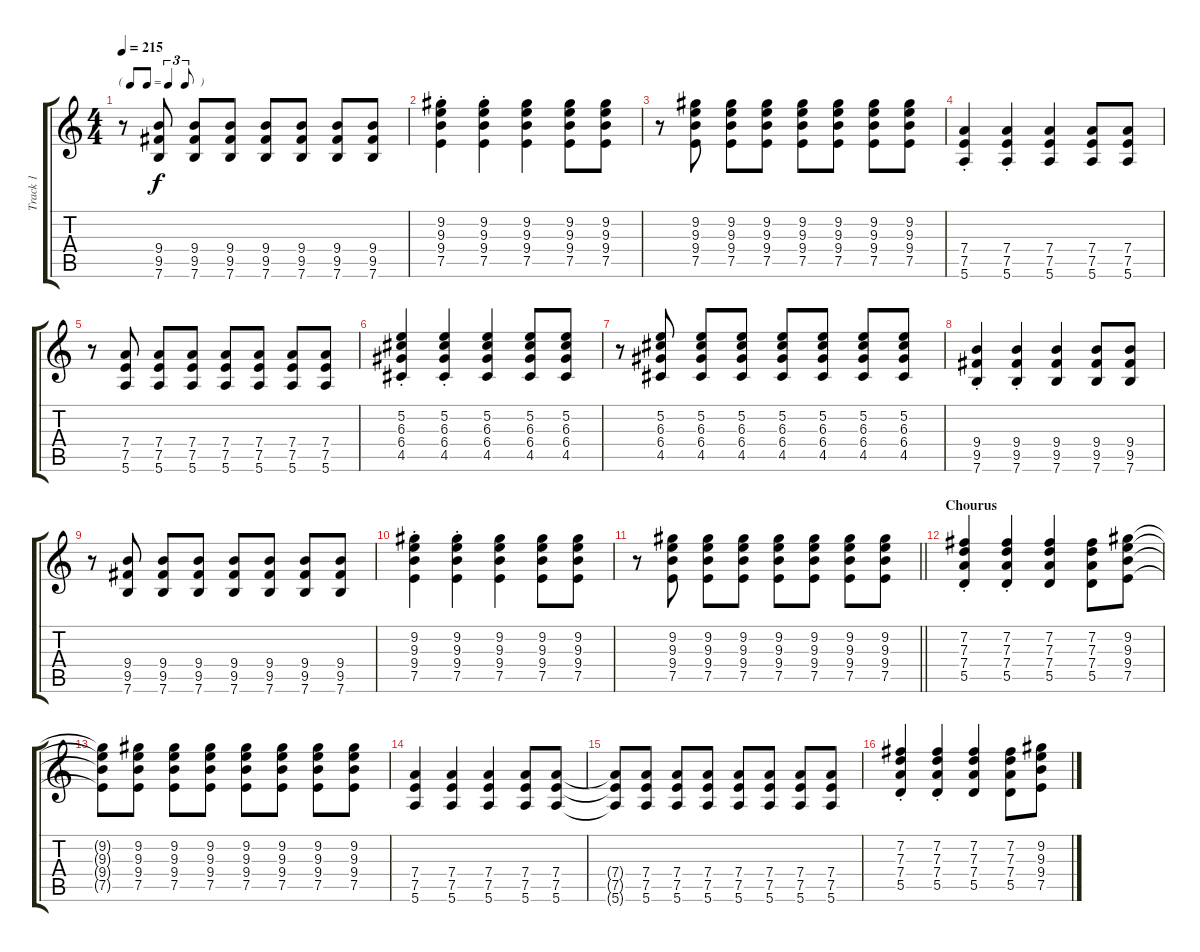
\track ("Track 1" "Track 1") {instrument distortionguitar}
\staff {score tabs}
\tuning (E4 B3 G3 D3 A2 E2) {hide}
\ts (4 4)
\tf triplet8th
\tempo 215
\clef g2
\ks c
r.8{dy f} (9.4 9.5 7.6).8 (9.4 9.5 7.6).8 (9.4 9.5 7.6).8 (9.4 9.5 7.6).8 (9.4 9.5 7.6).8 (9.4 9.5 7.6).8 (9.4 9.5 7.6).8 |
(9.2{st} 9.3{st} 9.4{st} 7.5{st}).4 (9.2{st} 9.3{st} 9.4{st} 7.5{st}).4 (9.2 9.3 9.4 7.5).4 (9.2 9.3 9.4 7.5).8 (9.2 9.3 9.4 7.5).8 |
r.8 (9.2 9.3 9.4 7.5).8 (9.2 9.3 9.4 7.5).8 (9.2 9.3 9.4 7.5).8 (9.2 9.3 9.4 7.5).8 (9.2 9.3 9.4 7.5).8 (9.2 9.3 9.4 7.5).8 (9.2 9.3 9.4 7.5).8 |
(7.4{st} 7.5{st} 5.6{st}).4 (7.4{st} 7.5{st} 5.6{st}).4 (7.4 7.5 5.6).4 (7.4 7.5 5.6).8 (7.4 7.5 5.6).8 |
r.8 (7.4 7.5 5.6).8 (7.4 7.5 5.6).8 (7.4 7.5 5.6).8 (7.4 7.5 5.6).8 (7.4 7.5 5.6).8 (7.4 7.5 5.6).8 (7.4 7.5 5.6).8 |
(5.2{st} 6.3{st} 6.4{st} 4.5{st}).4 (5.2{st} 6.3{st} 6.4{st} 4.5{st}).4 (5.2 6.3 6.4 4.5).4 (5.2 6.3 6.4 4.5).8 (5.2 6.3 6.4 4.5).8 |
r.8 (5.2 6.3 6.4 4.5).8 (5.2 6.3 6.4 4.5).8 (5.2 6.3 6.4 4.5).8 (5.2 6.3 6.4 4.5).8 (5.2 6.3 6.4 4.5).8 (5.2 6.3 6.4 4.5).8 (5.2 6.3 6.4 4.5).8 |
(9.4{st} 9.5{st} 7.6{st}).4 (9.4{st} 9.5{st} 7.6{st}).4 (9.4 9.5 7.6).4 (9.4 9.5 7.6).8 (9.4 9.5 7.6).8 |
r.8 (9.4 9.5 7.6).8 (9.4 9.5 7.6).8 (9.4 9.5 7.6).8 (9.4 9.5 7.6).8 (9.4 9.5 7.6).8 (9.4 9.5 7.6).8 (9.4 9.5 7.6).8 |
(9.2{st} 9.3{st} 9.4{st} 7.5{st}).4 (9.2{st} 9.3{st} 9.4{st} 7.5{st}).4 (9.2 9.3 9.4 7.5).4 (9.2 9.3 9.4 7.5).8 (9.2 9.3 9.4 7.5).8 |
\barLineRight lightlight
r.8 (9.2 9.3 9.4 7.5).8 (9.2 9.3 9.4 7.5).8 (9.2 9.3 9.4 7.5).8 (9.2 9.3 9.4 7.5).8 (9.2 9.3 9.4 7.5).8 (9.2 9.3 9.4 7.5).8 (9.2 9.3 9.4 7.5).8 |
\section ("" "Chourus")
(7.2{st} 7.3{st} 7.4{st} 5.5{st}).4 (7.2{st} 7.3{st} 7.4{st} 5.5{st}).4 (7.2 7.3 7.4 5.5).4 (7.2 7.3 7.4 5.5).8 (9.2 9.3 9.4 7.5).8 |
(9.2{t} 9.3{t} 9.4{t} 7.5{t}).8 (9.2 9.3 9.4 7.5).8 (9.2 9.3 9.4 7.5).8 (9.2 9.3 9.4 7.5).8 (9.2 9.3 9.4 7.5).8 (9.2 9.3 9.4 7.5).8 (9.2 9.3 9.4 7.5).8 (9.2 9.3 9.4 7.5).8 |
(7.4 7.5 5.6).4 (7.4 7.5 5.6).4 (7.4 7.5 5.6).4 (7.4 7.5 5.6).8 (7.4 7.5 5.6).8 |
(7.4{t} 7.5{t} 5.6{t}).8 (7.4 7.5 5.6).8 (7.4 7.5 5.6).8 (7.4 7.5 5.6).8 (7.4 7.5 5.6).8 (7.4 7.5 5.6).8 (7.4 7.5 5.6).8 (7.4 7.5 5.6).8 |
(7.2{st} 7.3{st} 7.4{st} 5.5{st}).4 (7.2{st} 7.3{st} 7.4{st} 5.5{st}).4 (7.2 7.3 7.4 5.5).4 (7.2 7.3 7.4 5.5).8 (9.2 9.3 9.4 7.5).8
